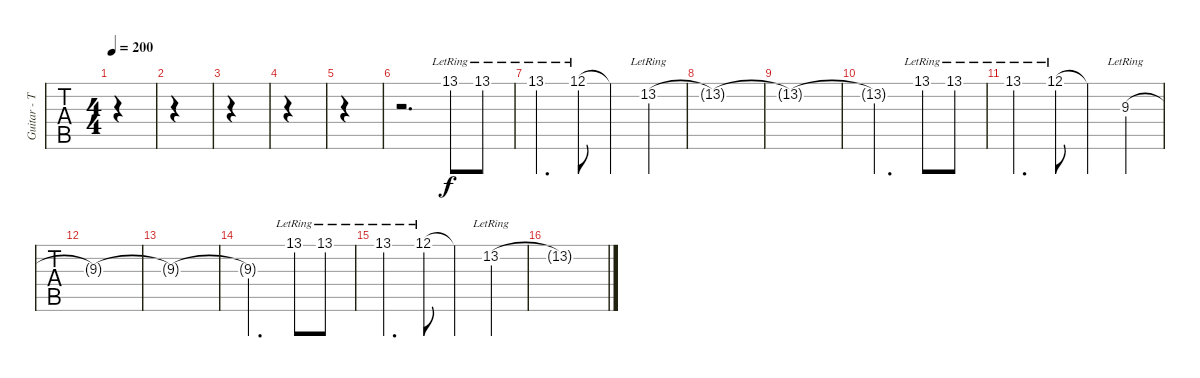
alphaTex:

\track ("Guitar - Tim McIlrath" "Guitar - T") {instrument distortionguitar}
\staff {tabs}
\tuning (Eb4 Bb3 Gb3 Db3 Ab2 Eb2) {hide}
\ts (4 4)
\tempo 200
\clef g2
\ks c
|
|
|
|
|
r.2{d volume 8} 13.1{lr}.8 13.1{lr}.8 |
13.1{lr}.4{d} 12.1{lr}.8 12.1{t}.4 13.2{lr}.4 |
13.2{t}.1 |
13.2{t}.1 |
13.2{t}.2{d} 13.1{lr}.8 13.1{lr}.8 |
13.1{lr}.4{d} 12.1{lr}.8 12.1{t}.4 9.3{lr}.4 |
9.3{t}.1 |
9.3{t}.1 |
9.3{t}.2{d} 13.1{lr}.8 13.1{lr}.8 |
13.1{lr}.4{d} 12.1{lr}.8 12.1{t}.4 13.2{lr}.4 |
13.2{t}.1
